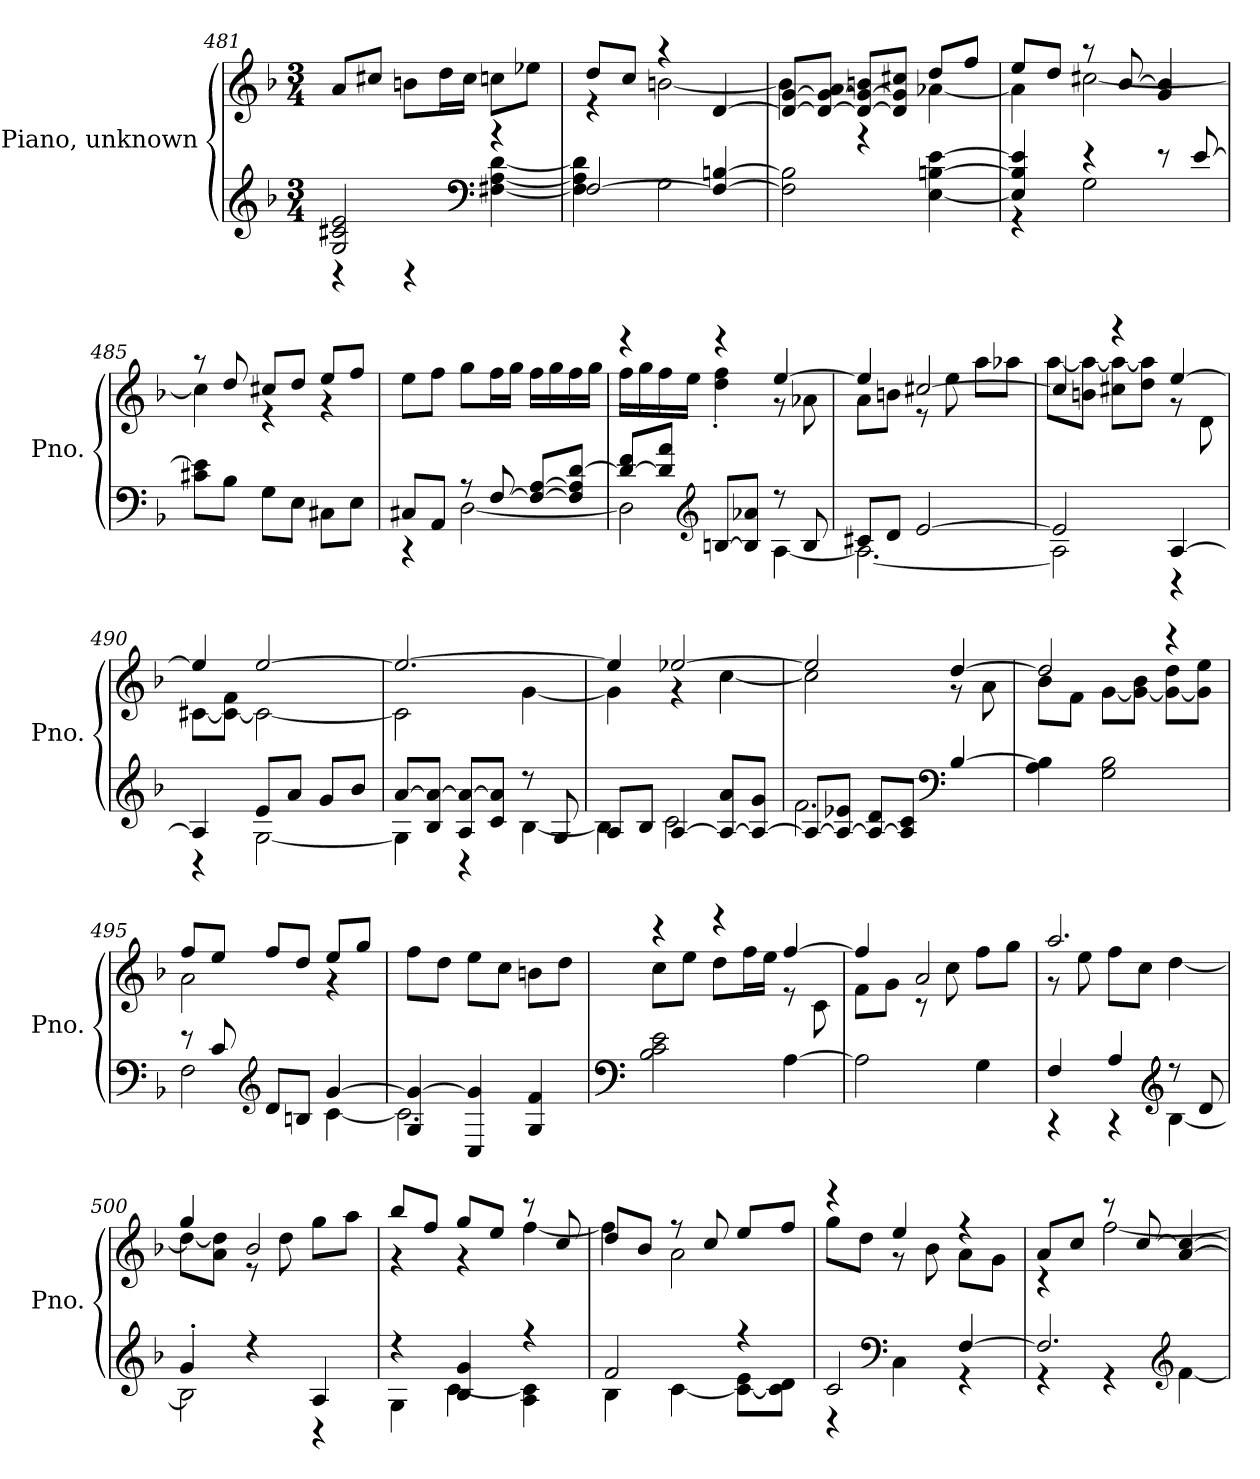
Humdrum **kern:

**kern	**kern
*part1	*part1
*staff2	*staff1
*I"Piano, unknown	*
*I'Pno.	*
*clefG2	*clefG2
*k[b-]	*k[b-]
*M3/4	*M3/4
=481	=481
*^	*
2G/ 2c#X/ 2e/	4r	8a/L
.	.	8cc#X/J
.	4r	8bn\L
.	.	16dd\L
.	.	16cc#\JJ
*clefF4	*	*
4r	[4F#X\ [4A\ [4d\	8ccn\L
.	.	8ee-X\J
=482	=482	=482
*	*	*^
[2F/	4F#\] 4A\] 4d\]	8dd/L	4r
.	.	8cc/J	.
.	2G\	4r	[2bn\
4F/_ [4Bn/	.	[4d/	.
*v	*v	*	*
=483	=483	=483
2F\] 2B\]	8d/_ [8g/L	4b\]
.	8d/_ 8g/_ 8a/J	.
.	8d/_ 8g/_ 8bn/L	4r
.	8d/] 8g/] 8cc#X/J	.
[4E\ [4Bn\ [4e\	8dd/L	[4a-X\
.	8ff/J	.
!!LO:LB:g=z	!!
=484	=484	=484
*^	*	*
4E/] 4B/] 4e/]	4r	8ee/L	4a-\]
.	.	8dd/J	.
4r	2G\	8r	[2cc#X\
.	.	[8b-/	.
8r	.	4g/ 4b-/]	.
[8e/	.	.	.
*v	*v	*	*
=485	=485	=485
8c#X\ 8e\]L	8r	4cc#\]
8B-\J	8dd/	.
8G\L	8cc#X/L	4r
8E\J	8dd/J	.
8C#X\L	8ee/L	4r
8E\J	8ff/J	.
*	*v	*v
=486	=486
*^	*
8C#X/L	4r	8ee\L
8AA/J	.	8ff\J
8r	[2D\	8gg\L
[8F/	.	16ff\L
.	.	16gg\JJ
8F/_ [8A/L	.	16ff\LL
.	.	16gg\
8F/] 8A/] [8d/J	.	16ff\
.	.	16gg\JJ
=487	=487	=487
*	*	*^
8d/_ 8f/L	2D\]	4r	16ff\LL
.	.	.	16gg\
8d/] 8a/J	.	.	16ff\
.	.	.	16ee\JJ
*clefG2	*	*	*
[8Bn/L	.	4r	4dd\' 4ff\'
8B/] 8a-X/J	.	.	.
8r	[4A\	[4ee/	8r
8B/	.	.	8a-X\
!!LO:LB:g=z	!!
=488	=488	=488	=488
8c#X/L	2.A\_	4ee/]	8a\L
8d/J	.	.	8bn\J
[2e/	.	[2cc#X/	8r
.	.	.	8ee\
.	.	.	8aa\L
.	.	.	8aa-X\J
=489	=489	=489	=489
2e/]	2A\]	4cc#/]	[8aa\L
.	.	.	8bn\ 8aa\_J
.	.	4r	8cc#X\ 8aa\_L
.	.	.	8dd\ 8aa\]J
[4A/	4r	[4ee/	8r
.	.	.	8d\
=490	=490	=490	=490
4A/]	4r	4ee/]	[8c#X\L
.	.	.	8c#\_ 8f\J
8e/L	[2G\	[2ee/	2c#\_
8a/J	.	.	.
8g/L	.	.	.
8b-/J	.	.	.
=491	=491	=491	=491
[8a/L	4G\]	2.ee/_	2c#\]
8B-/ 8a/_J	.	.	.
8A/ 8a/_L	4r	.	.
8c/ 8a/]J	.	.	.
8r	[4B-\	.	[4g\
8G/	.	.	.
!!LO:PB:g=z	!!
=492	=492	=492	=492
8A/L	4B-\]	4ee/]	4g\]
8B-/J	.	.	.
[4A/	2c\	[2ee-X/	4r
8A/_ 8a/L	.	.	[4cc\
8A/_ 8g/J	.	.	.
=493	=493	=493	=493
8A/L_	2.f\	2ee-/]	2cc\]
8A/_ 8e-X/J	.	.	.
8A/_ 8d/L	.	.	.
8A/] 8c/J	.	.	.
*clefF4	*	*	*
[4B-/	.	[4dd/	8r
.	.	.	8a\
*v	*v	*	*
=494	=494	=494
4A\ 4B-\]	2dd/]	8b-\L
.	.	8f\J
2G\ 2B-\	.	[8g\L
.	.	8g\_ 8b-\J
.	4r	8g\_ 8dd\L
.	.	8g\] 8ee\J
=495	=495	=495
*^	*	*
8r	2F\	8ff/L	2a\
8c/	.	8ee/J	.
*clefG2	*	*	*
8d/L	.	8ff/L	.
8Bn/J	.	8dd/J	.
[4g/	[4c\	8ee/L	4r
.	.	8gg/J	.
*	*	*v	*v
!!LO:LB:g=z
=496	=496	=496
4G/ 4g/_	2.c\]	8ff\L
.	.	8dd\J
4C/ 4g/]	.	8ee\L
.	.	8cc\J
4G/ 4f/	.	8bn\L
.	.	8dd\J
*v	*v	*
=497	=497
*clefF4	*
*	*^
2B-\ 2c\ 2e\	4r	8cc\L
.	.	8ee\J
.	4r	8dd\L
.	.	16ff\L
.	.	16ee\JJ
[4A\	[4ff/	8r
.	.	8c\
=498	=498	=498
2A\]	4ff/]	8f\L
.	.	8g\J
.	2a/	8r
.	.	8cc\
4G\	.	8ff\L
.	.	8gg\J
=499	=499	=499
*^	*	*
4F/	4r	2.aa/	8r
.	.	.	8ee\
4A/	4r	.	8ff\L
.	.	.	8cc\J
*clefG2	*	*	*
8r	[4B-\	.	[4dd\
8d/	.	.	.
=500	=500	=500	=500
4g'/	2B-\]	4gg/	8dd\L_
.	.	.	8a\ 8dd\]J
4r	.	2b-/	8r
.	.	.	8dd\
4A/	4r	.	8gg\L
.	.	.	8aa\J
!!LO:LB:g=z	!!
=501	=501	=501	=501
4r	4G\	8bb-/L	4r
.	.	8ff/J	.
4B-/ 4g/	[4c\	8gg/L	4r
.	.	8ee/J	.
4r	4A\ 4c\]	8r	[4ff\
.	.	8cc/	.
=502	=502	=502	=502
2f/	4B-\	8dd/L	4ff\]
.	.	8b-/J	.
.	[4c\	8r	2a\
.	.	8cc/	.
4r	8c\_ 8e\L	8ee/L	.
.	8c\] 8d\J	8ff/J	.
=503	=503	=503	=503
2c/	4r	4r	8gg\L
.	.	.	8dd\J
*clefF4	*	*	*
.	4C\	4ee/	8r
.	.	.	8b-\
[4F/	4r	4r	8a\L
.	.	.	8g\J
=504	=504	=504	=504
2.F/]	4r	8a/L	4r
.	.	8cc/J	.
.	4r	8r	[2ff\
.	.	[8cc/	.
*clefG2	*	*	*
.	[4f\	[4a/ 4cc/_	.
*v	*v	*	*
*	*v	*v
=	=
*-	*-
